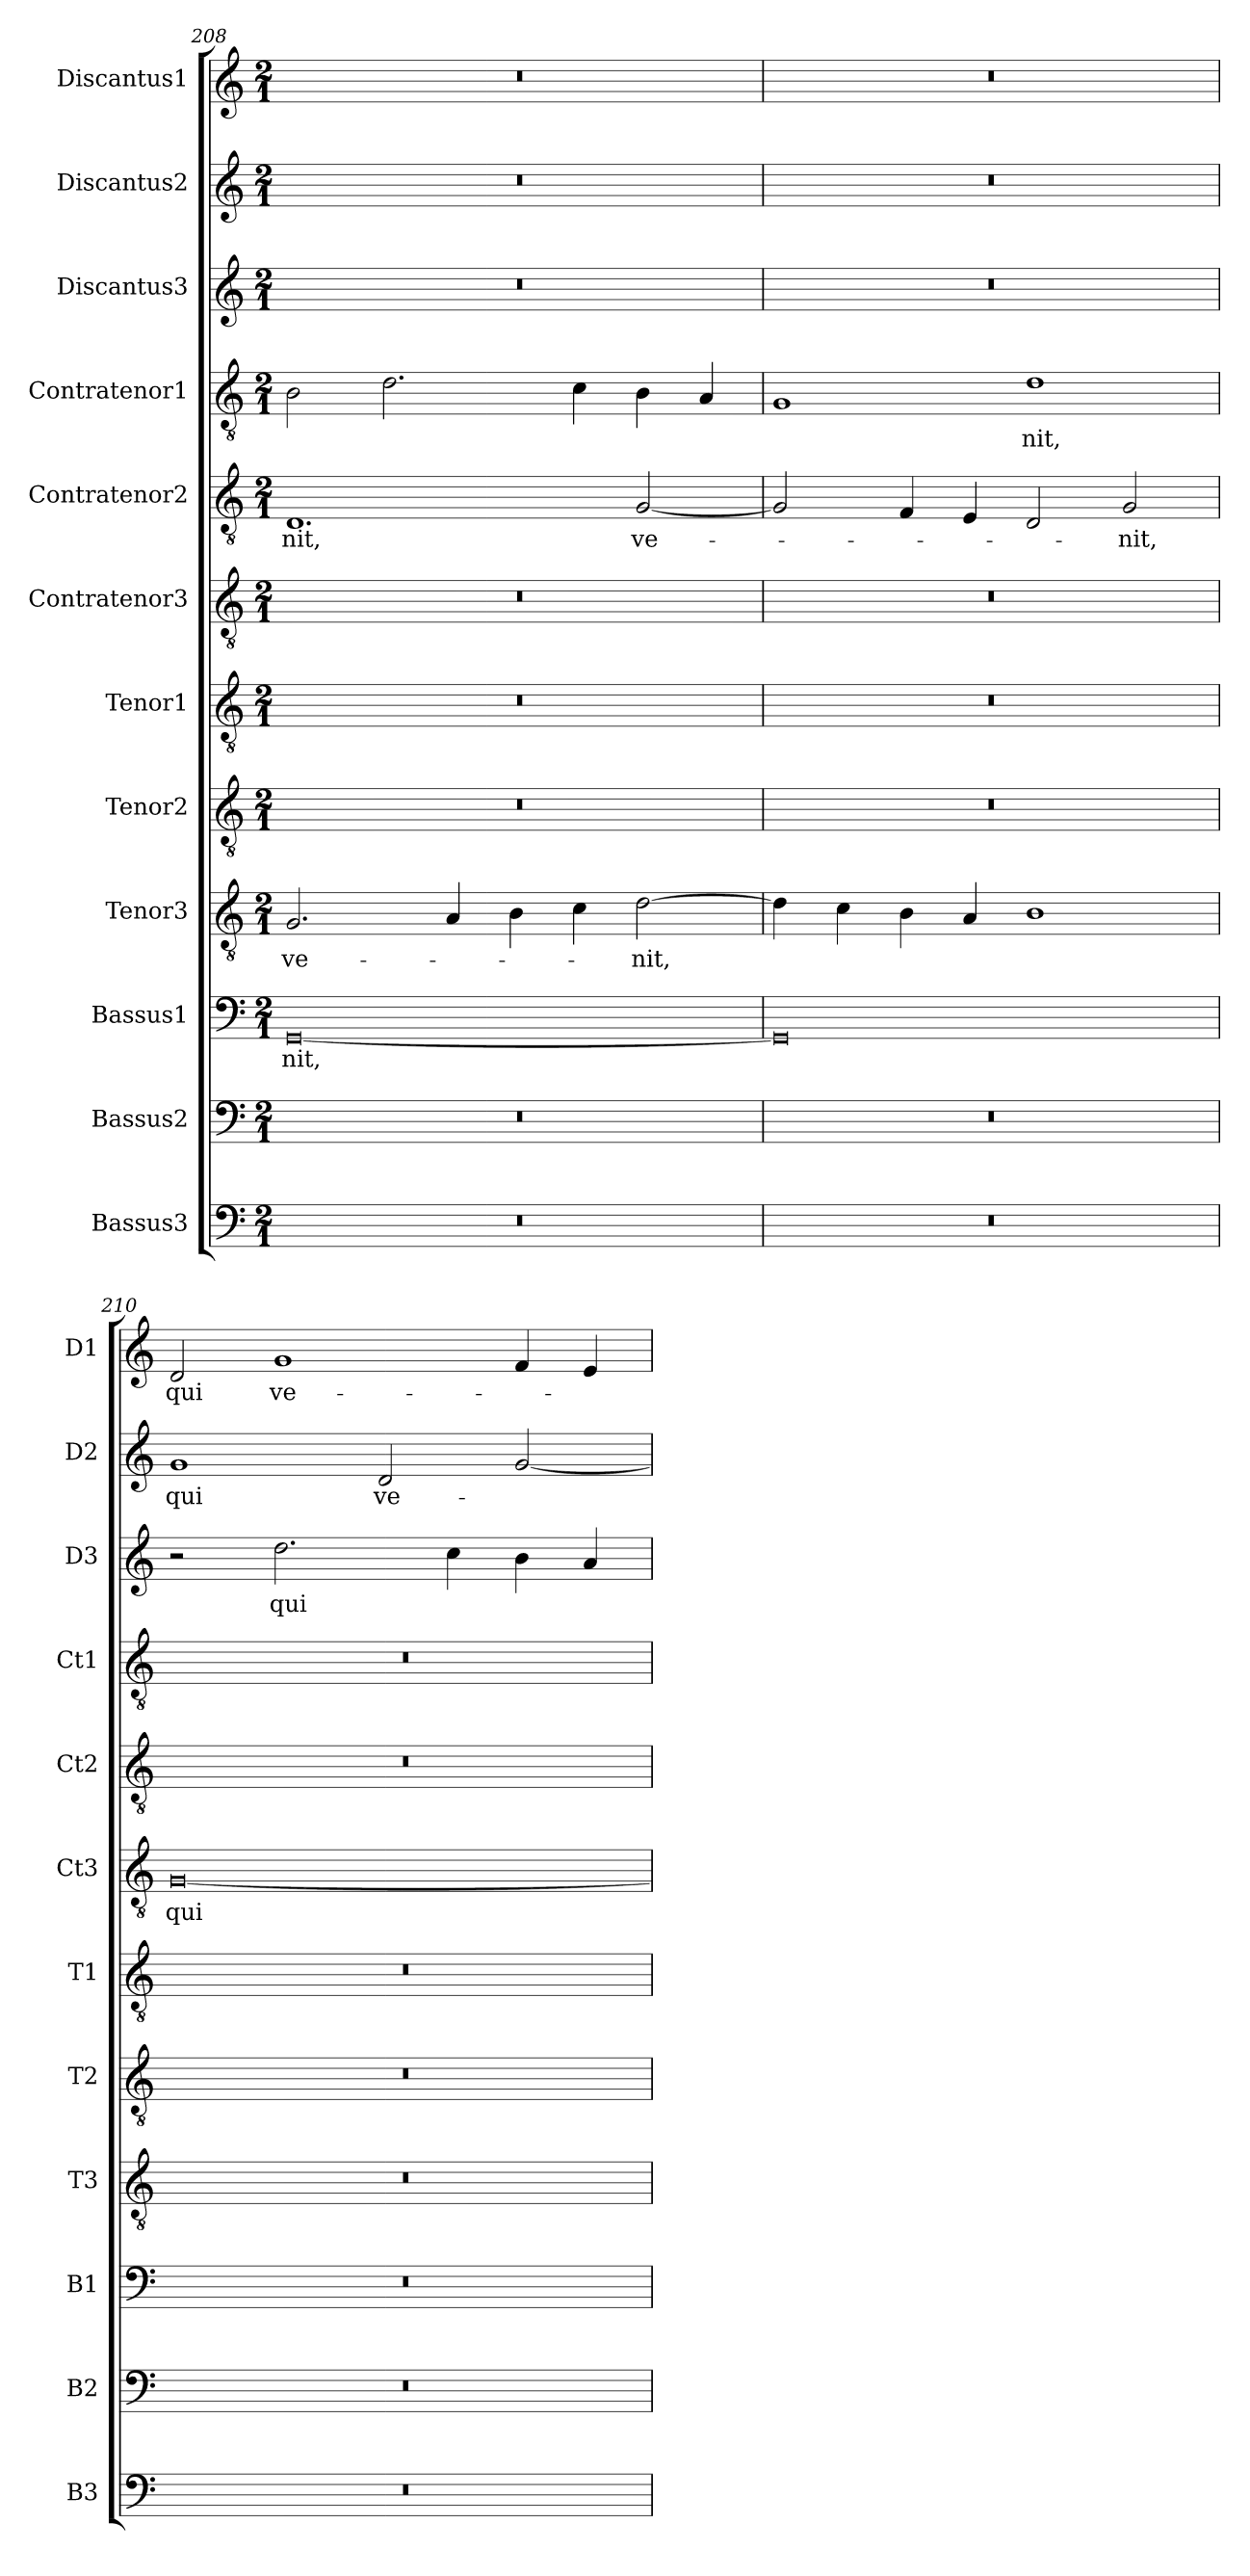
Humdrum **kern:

**kern	**kern	**kern	**text	**kern	**text	**kern	**kern	**kern	**text	**kern	**text	**kern	**text	**kern	**text	**kern	**text	**kern	**text
*part12	*part11	*part10	*part10	*part9	*part9	*part8	*part7	*part6	*part6	*part5	*part5	*part4	*part4	*part3	*part3	*part2	*part2	*part1	*part1
*staff12	*staff11	*staff10	*staff10	*staff9	*staff9	*staff8	*staff7	*staff6	*staff6	*staff5	*staff5	*staff4	*staff4	*staff3	*staff3	*staff2	*staff2	*staff1	*staff1
*I"Bassus3	*I"Bassus2	*I"Bassus1	*	*I"Tenor3	*	*I"Tenor2	*I"Tenor1	*I"Contratenor3	*	*I"Contratenor2	*	*I"Contratenor1	*	*I"Discantus3	*	*I"Discantus2	*	*I"Discantus1	*
*I'B3	*I'B2	*I'B1	*	*I'T3	*	*I'T2	*I'T1	*I'Ct3	*	*I'Ct2	*	*I'Ct1	*	*I'D3	*	*I'D2	*	*I'D1	*
*clefF4	*clefF4	*clefF4	*	*clefGv2	*	*clefGv2	*clefGv2	*clefGv2	*	*clefGv2	*	*clefGv2	*	*clefG2	*	*clefG2	*	*clefG2	*
*k[]	*k[]	*k[]	*	*k[]	*	*k[]	*k[]	*k[]	*	*k[]	*	*k[]	*	*k[]	*	*k[]	*	*k[]	*
*M2/1	*M2/1	*M2/1	*	*M2/1	*	*M2/1	*M2/1	*M2/1	*	*M2/1	*	*M2/1	*	*M2/1	*	*M2/1	*	*M2/1	*
=208	=208	=208	=208	=208	=208	=208	=208	=208	=208	=208	=208	=208	=208	=208	=208	=208	=208	=208	=208
0r	0r	[0GG/	-nit,	2.G/	ve-	0r	0r	0r	.	1.D/	-nit,	2B\	.	0r	.	0r	.	0r	.
.	.	.	.	.	.	.	.	.	.	.	.	2.d\	.	.	.	.	.	.	.
.	.	.	.	4A/	.	.	.	.	.	.	.	.	.	.	.	.	.	.	.
.	.	.	.	4B\	.	.	.	.	.	.	.	.	.	.	.	.	.	.	.
.	.	.	.	4c\	.	.	.	.	.	.	.	4c\	.	.	.	.	.	.	.
.	.	.	.	[2d\	-nit,	.	.	.	.	[2G/	ve-	4B\	.	.	.	.	.	.	.
.	.	.	.	.	.	.	.	.	.	.	.	4A/	.	.	.	.	.	.	.
=209	=209	=209	=209	=209	=209	=209	=209	=209	=209	=209	=209	=209	=209	=209	=209	=209	=209	=209	=209
0r	0r	0GG/]	.	4d\]	.	0r	0r	0r	.	2G/]	.	1G/	.	0r	.	0r	.	0r	.
.	.	.	.	4c\	.	.	.	.	.	.	.	.	.	.	.	.	.	.	.
.	.	.	.	4B\	.	.	.	.	.	4F/	.	.	.	.	.	.	.	.	.
.	.	.	.	4A/	.	.	.	.	.	4E/	.	.	.	.	.	.	.	.	.
.	.	.	.	1B\	.	.	.	.	.	2D/	.	1d\	-nit,	.	.	.	.	.	.
.	.	.	.	.	.	.	.	.	.	2G/	-nit,	.	.	.	.	.	.	.	.
=210	=210	=210	=210	=210	=210	=210	=210	=210	=210	=210	=210	=210	=210	=210	=210	=210	=210	=210	=210
0r	0r	0r	.	0r	.	0r	0r	[0G/	qui	0r	.	0r	.	2r	.	1g/	qui	2d/	qui
.	.	.	.	.	.	.	.	.	.	.	.	.	.	2.dd\	qui	.	.	1g/	ve-
.	.	.	.	.	.	.	.	.	.	.	.	.	.	.	.	2d/	ve-	.	.
.	.	.	.	.	.	.	.	.	.	.	.	.	.	4cc\	.	.	.	.	.
.	.	.	.	.	.	.	.	.	.	.	.	.	.	4b\	.	[2g/	.	4f/	.
.	.	.	.	.	.	.	.	.	.	.	.	.	.	4a/	.	.	.	4e/	.
=	=	=	=	=	=	=	=	=	=	=	=	=	=	=	=	=	=	=	=
*-	*-	*-	*-	*-	*-	*-	*-	*-	*-	*-	*-	*-	*-	*-	*-	*-	*-	*-	*-
